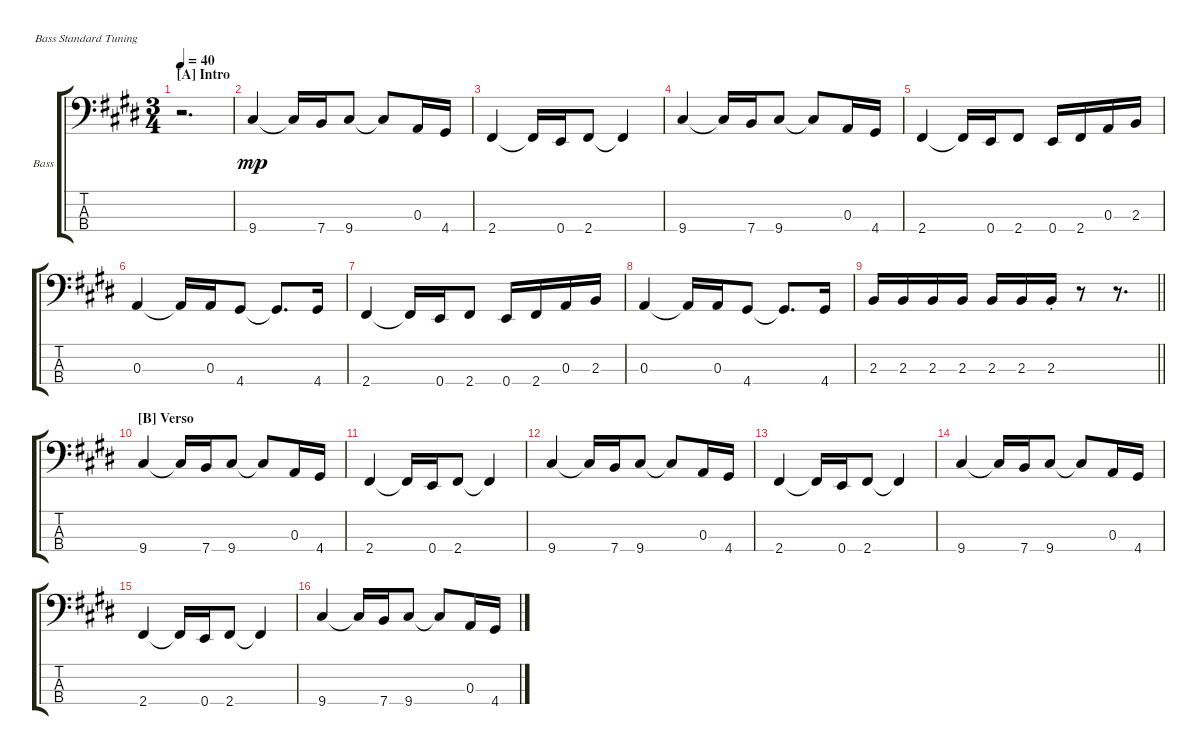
\defaultSystemsLayout 4
\bracketExtendMode groupsimilarinstruments
\firstSystemTrackNameOrientation horizontal
\otherSystemsTrackNameOrientation horizontal
\track ("Bass" "Bass") {multiBarRest instrument electricbassfinger}
\staff {score tabs}
\tuning (G2 D2 A1 E1)
\ts (3 4)
\section ("A" "Intro")
\tempo 40
\clef f4
\ks c#minor
r.2{d dy mp instrument electricbassfinger} |
9.4.4 9.4{t}.16 7.4.16 9.4.8 9.4{t}.8 0.3.16 4.4.16 |
2.4.4 2.4{t}.16 0.4.16 2.4.8 2.4{t}.4 |
9.4.4 9.4{t}.16 7.4.16 9.4.8 9.4{t}.8 0.3.16 4.4.16 |
2.4.4 2.4{t}.16 0.4.16 2.4.8 0.4.16 2.4.16 0.3.16 2.3.16 |
0.3.4 0.3{t}.16 0.3.16 4.4.8 4.4{t}.8{d} 4.4.16 |
2.4.4 2.4{t}.16 0.4.16 2.4.8 0.4.16 2.4.16 0.3.16 2.3.16 |
0.3.4 0.3{t}.16 0.3.16 4.4.8 4.4{t}.8{d} 4.4.16 |
\barLineRight lightlight
2.3.16 2.3.16 2.3.16 2.3.16 2.3.16 2.3.16 2.3{st}.16 r.8 r.8{d} |
\section ("B" "Verso")
9.4.4 9.4{t}.16 7.4.16 9.4.8 9.4{t}.8 0.3.16 4.4.16 |
2.4.4 2.4{t}.16 0.4.16 2.4.8 2.4{t}.4 |
9.4.4 9.4{t}.16 7.4.16 9.4.8 9.4{t}.8 0.3.16 4.4.16 |
2.4.4 2.4{t}.16 0.4.16 2.4.8 2.4{t}.4 |
9.4.4 9.4{t}.16 7.4.16 9.4.8 9.4{t}.8 0.3.16 4.4.16 |
2.4.4 2.4{t}.16 0.4.16 2.4.8 2.4{t}.4 |
9.4.4 9.4{t}.16 7.4.16 9.4.8 9.4{t}.8 0.3.16 4.4.16
